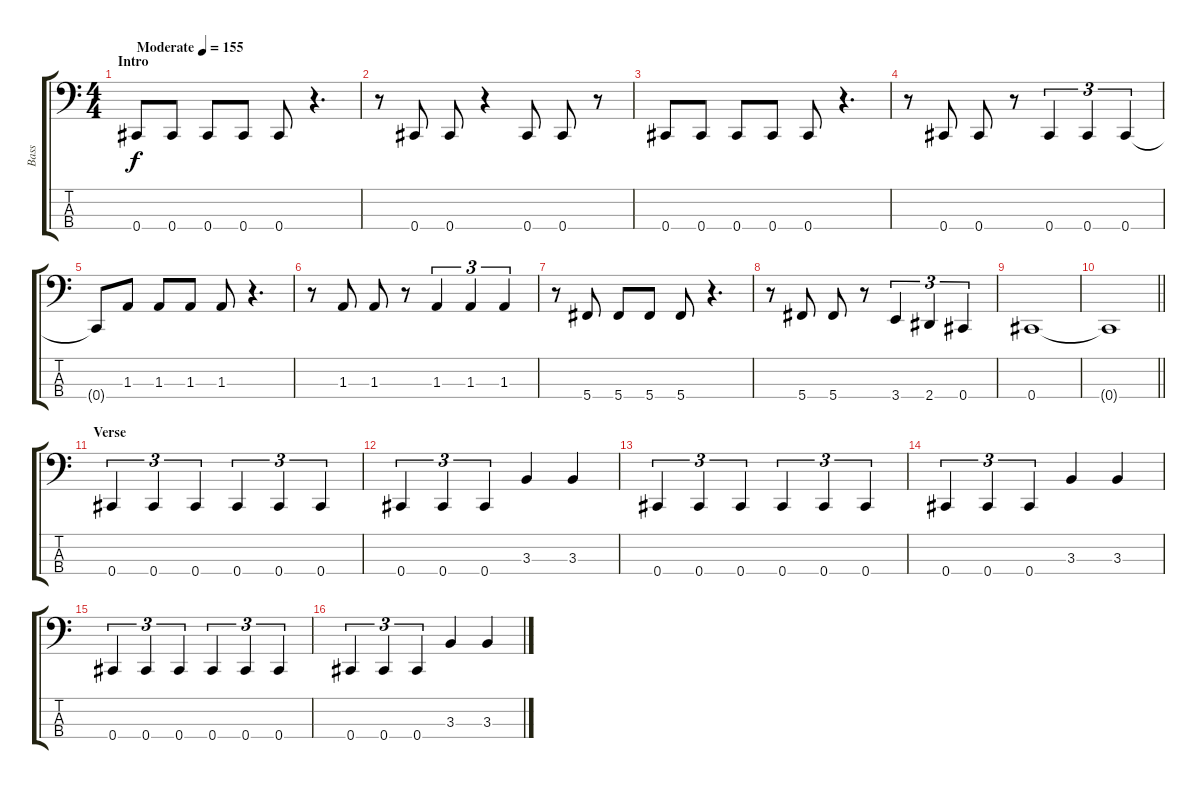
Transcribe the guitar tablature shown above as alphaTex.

\track ("Bass" "Bass") {instrument electricbasspick}
\staff {score tabs}
\tuning (Gb2 Db2 Ab1 Db1) {hide}
\ts (4 4)
\section ("" "Intro")
\tempo (155 "Moderate")
\clef f4
\ks c
0.4.8{dy f instrument electricbasspick} 0.4.8 0.4.8 0.4.8 0.4.8 r.4{d} |
r.8 0.4.8 0.4.8 r.4 0.4.8 0.4.8 r.8 |
0.4.8 0.4.8 0.4.8 0.4.8 0.4.8 r.4{d} |
r.8 0.4.8 0.4.8 r.8 0.4.4{tu (3 2)} 0.4.4{tu (3 2)} 0.4.4{tu (3 2)} |
0.4{t}.8 1.3.8 1.3.8 1.3.8 1.3.8 r.4{d} |
r.8 1.3.8 1.3.8 r.8 1.3.4{tu (3 2)} 1.3.4{tu (3 2)} 1.3.4{tu (3 2)} |
r.8 5.4.8 5.4.8 5.4.8 5.4.8 r.4{d} |
r.8 5.4.8 5.4.8 r.8 3.4.4{tu (3 2)} 2.4.4{tu (3 2)} 0.4.4{tu (3 2)} |
0.4.1 |
\barLineRight lightlight
0.4{t}.1 |
\section ("" "Verse")
0.4.4{tu (3 2)} 0.4.4{tu (3 2)} 0.4.4{tu (3 2)} 0.4.4{tu (3 2)} 0.4.4{tu (3 2)} 0.4.4{tu (3 2)} |
0.4.4{tu (3 2)} 0.4.4{tu (3 2)} 0.4.4{tu (3 2)} 3.3.4 3.3.4 |
0.4.4{tu (3 2)} 0.4.4{tu (3 2)} 0.4.4{tu (3 2)} 0.4.4{tu (3 2)} 0.4.4{tu (3 2)} 0.4.4{tu (3 2)} |
0.4.4{tu (3 2)} 0.4.4{tu (3 2)} 0.4.4{tu (3 2)} 3.3.4 3.3.4 |
0.4.4{tu (3 2)} 0.4.4{tu (3 2)} 0.4.4{tu (3 2)} 0.4.4{tu (3 2)} 0.4.4{tu (3 2)} 0.4.4{tu (3 2)} |
0.4.4{tu (3 2)} 0.4.4{tu (3 2)} 0.4.4{tu (3 2)} 3.3.4 3.3.4
